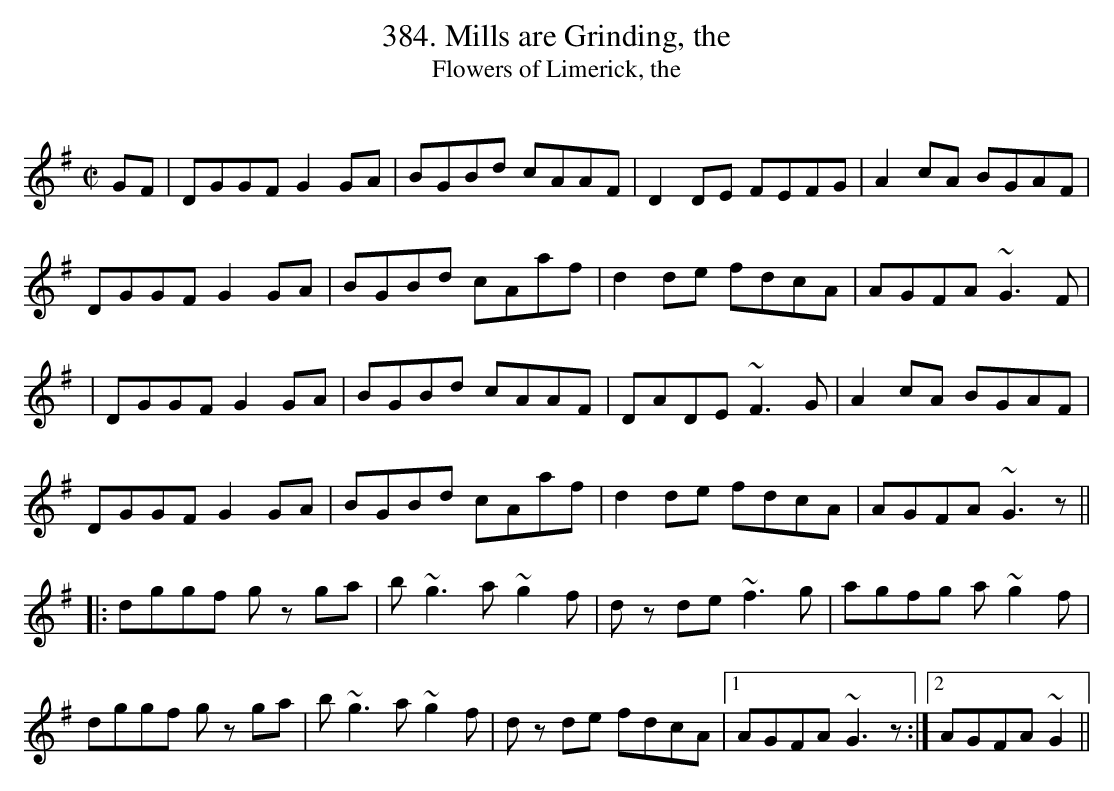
X:1
T:384. Mills are Grinding, the
T:Flowers of Limerick, the
M:C|
K:G
GF|DGGF G2GA|BGBd cAAF|D2DE FEFG|A2cA BGAF|
DGGF G2GA|BGBd cAaf|d2de fdcA|AGFA ~G3F|
|DGGF G2GA|BGBd cAAF|DADE ~F3G|A2cA BGAF|
DGGF G2GA|BGBd cAaf|d2de fdcA|AGFA ~G3z||
|:dggf gz ga|b~g3 a~g2f|dz de ~f3g|agfg a~g2f|
dggf gz ga|b~g3 a~g2f|dz de fdcA|1 AGFA ~G3z:|2 AGFA ~G2||
